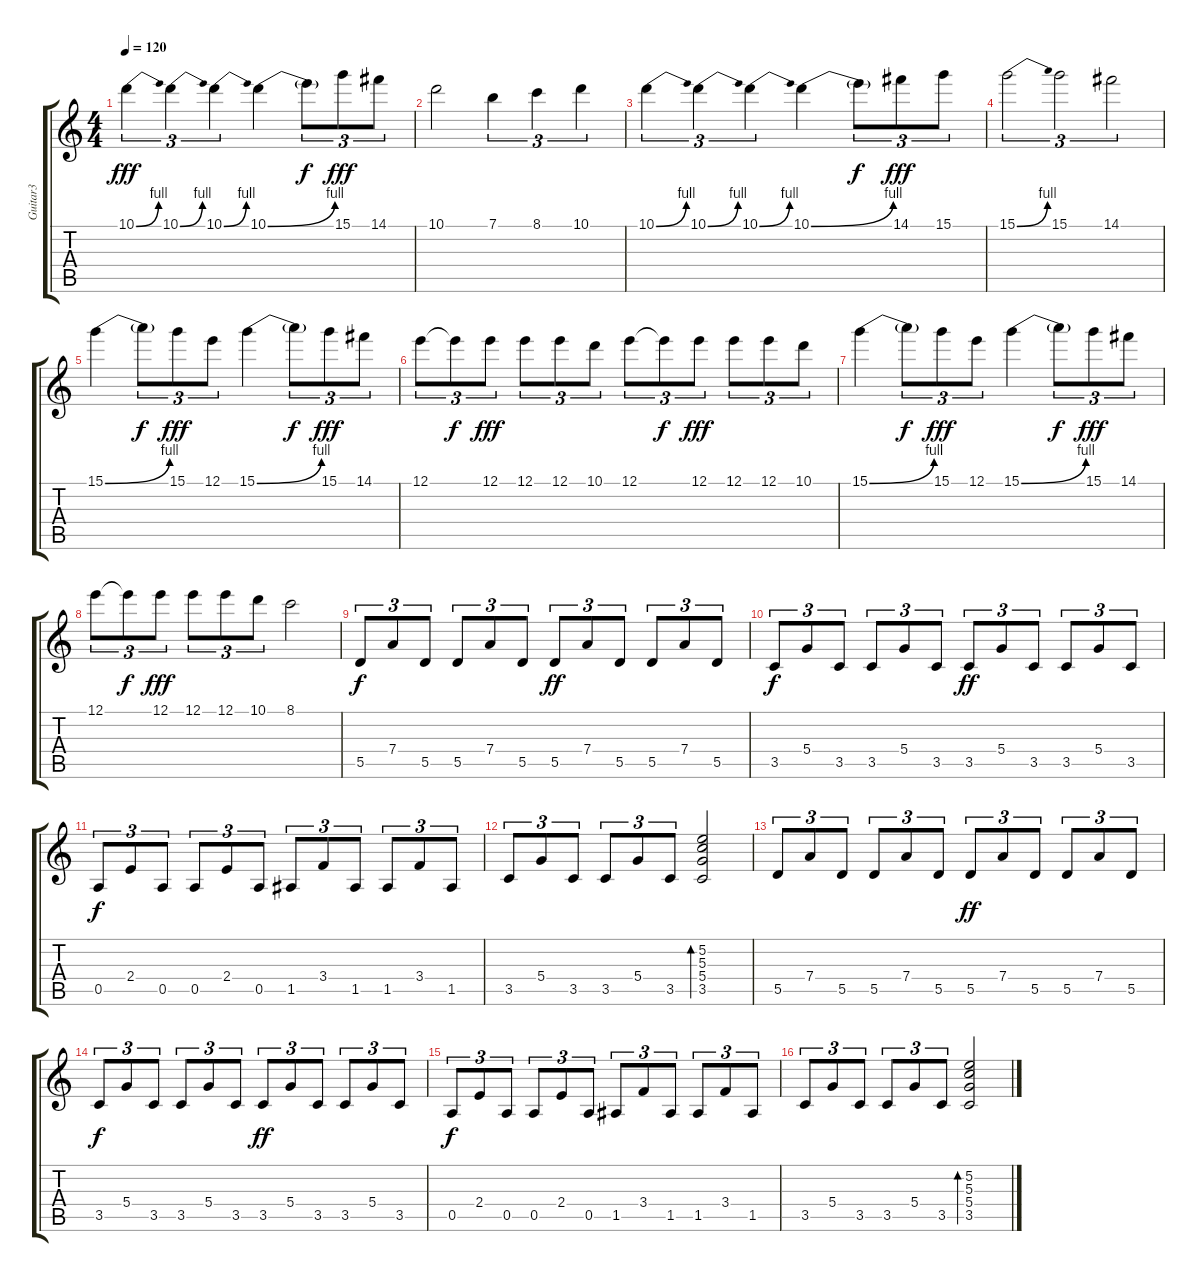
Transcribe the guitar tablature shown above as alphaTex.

\track ("Guitar3" "Guitar3") {instrument overdrivenguitar}
\staff {score tabs}
\tuning (E4 B3 G3 D3 A2 E2) {hide}
\ts (4 4)
\tempo 120
\clef g2
\ks c
10.1{be (bend 0 0 60 4)}.4{tu (3 2) dy fff} 10.1{be (bend 0 0 60 4)}.4{tu (3 2)} 10.1{be (bend 0 0 60 4)}.4{tu (3 2)} 10.1{be (bend 0 0 60 4)}.4 10.1{t}.8{tu (3 2) dy f} 15.1.8{tu (3 2) dy fff} 14.1.8{tu (3 2)} |
10.1.2 7.1.4{tu (3 2)} 8.1.4{tu (3 2)} 10.1.4{tu (3 2)} |
10.1{be (bend 0 0 60 4)}.4{tu (3 2)} 10.1{be (bend 0 0 60 4)}.4{tu (3 2)} 10.1{be (bend 0 0 60 4)}.4{tu (3 2)} 10.1{be (bend 0 0 60 4)}.4 10.1{t}.8{tu (3 2) dy f} 14.1.8{tu (3 2) dy fff} 15.1.8{tu (3 2)} |
15.1{be (bend 0 0 60 4)}.2{tu (3 2)} 15.1.2{tu (3 2)} 14.1.2{tu (3 2)} |
15.1{be (bend 0 0 60 4)}.4 15.1{t}.8{tu (3 2) dy f} 15.1.8{tu (3 2) dy fff} 12.1.8{tu (3 2)} 15.1{be (bend 0 0 60 4)}.4 15.1{t}.8{tu (3 2) dy f} 15.1.8{tu (3 2) dy fff} 14.1.8{tu (3 2)} |
12.1.8{tu (3 2)} 12.1{t}.8{tu (3 2) dy f} 12.1.8{tu (3 2) dy fff} 12.1.8{tu (3 2)} 12.1.8{tu (3 2)} 10.1.8{tu (3 2)} 12.1.8{tu (3 2)} 12.1{t}.8{tu (3 2) dy f} 12.1.8{tu (3 2) dy fff} 12.1.8{tu (3 2)} 12.1.8{tu (3 2)} 10.1.8{tu (3 2)} |
15.1{be (bend 0 0 60 4)}.4 15.1{t}.8{tu (3 2) dy f} 15.1.8{tu (3 2) dy fff} 12.1.8{tu (3 2)} 15.1{be (bend 0 0 60 4)}.4 15.1{t}.8{tu (3 2) dy f} 15.1.8{tu (3 2) dy fff} 14.1.8{tu (3 2)} |
12.1.8{tu (3 2)} 12.1{t}.8{tu (3 2) dy f} 12.1.8{tu (3 2) dy fff} 12.1.8{tu (3 2)} 12.1.8{tu (3 2)} 10.1.8{tu (3 2)} 8.1.2 |
5.5.8{tu (3 2) dy f volume 15 instrument acousticguitarnylon} 7.4.8{tu (3 2)} 5.5.8{tu (3 2)} 5.5.8{tu (3 2)} 7.4.8{tu (3 2)} 5.5.8{tu (3 2)} 5.5.8{tu (3 2) dy ff} 7.4.8{tu (3 2)} 5.5.8{tu (3 2)} 5.5.8{tu (3 2)} 7.4.8{tu (3 2)} 5.5.8{tu (3 2)} |
3.5.8{tu (3 2) dy f} 5.4.8{tu (3 2)} 3.5.8{tu (3 2)} 3.5.8{tu (3 2)} 5.4.8{tu (3 2)} 3.5.8{tu (3 2)} 3.5.8{tu (3 2) dy ff} 5.4.8{tu (3 2)} 3.5.8{tu (3 2)} 3.5.8{tu (3 2)} 5.4.8{tu (3 2)} 3.5.8{tu (3 2)} |
0.5.8{tu (3 2) dy f} 2.4.8{tu (3 2)} 0.5.8{tu (3 2)} 0.5.8{tu (3 2)} 2.4.8{tu (3 2)} 0.5.8{tu (3 2)} 1.5.8{tu (3 2)} 3.4.8{tu (3 2)} 1.5.8{tu (3 2)} 1.5.8{tu (3 2)} 3.4.8{tu (3 2)} 1.5.8{tu (3 2)} |
3.5.8{tu (3 2)} 5.4.8{tu (3 2)} 3.5.8{tu (3 2)} 3.5.8{tu (3 2)} 5.4.8{tu (3 2)} 3.5.8{tu (3 2)} (5.2 5.3 5.4 3.5).2{bd 60} |
5.5.8{tu (3 2)} 7.4.8{tu (3 2)} 5.5.8{tu (3 2)} 5.5.8{tu (3 2)} 7.4.8{tu (3 2)} 5.5.8{tu (3 2)} 5.5.8{tu (3 2) dy ff} 7.4.8{tu (3 2)} 5.5.8{tu (3 2)} 5.5.8{tu (3 2)} 7.4.8{tu (3 2)} 5.5.8{tu (3 2)} |
3.5.8{tu (3 2) dy f} 5.4.8{tu (3 2)} 3.5.8{tu (3 2)} 3.5.8{tu (3 2)} 5.4.8{tu (3 2)} 3.5.8{tu (3 2)} 3.5.8{tu (3 2) dy ff} 5.4.8{tu (3 2)} 3.5.8{tu (3 2)} 3.5.8{tu (3 2)} 5.4.8{tu (3 2)} 3.5.8{tu (3 2)} |
0.5.8{tu (3 2) dy f} 2.4.8{tu (3 2)} 0.5.8{tu (3 2)} 0.5.8{tu (3 2)} 2.4.8{tu (3 2)} 0.5.8{tu (3 2)} 1.5.8{tu (3 2)} 3.4.8{tu (3 2)} 1.5.8{tu (3 2)} 1.5.8{tu (3 2)} 3.4.8{tu (3 2)} 1.5.8{tu (3 2)} |
3.5.8{tu (3 2)} 5.4.8{tu (3 2)} 3.5.8{tu (3 2)} 3.5.8{tu (3 2)} 5.4.8{tu (3 2)} 3.5.8{tu (3 2)} (5.2 5.3 5.4 3.5).2{bd 60}
